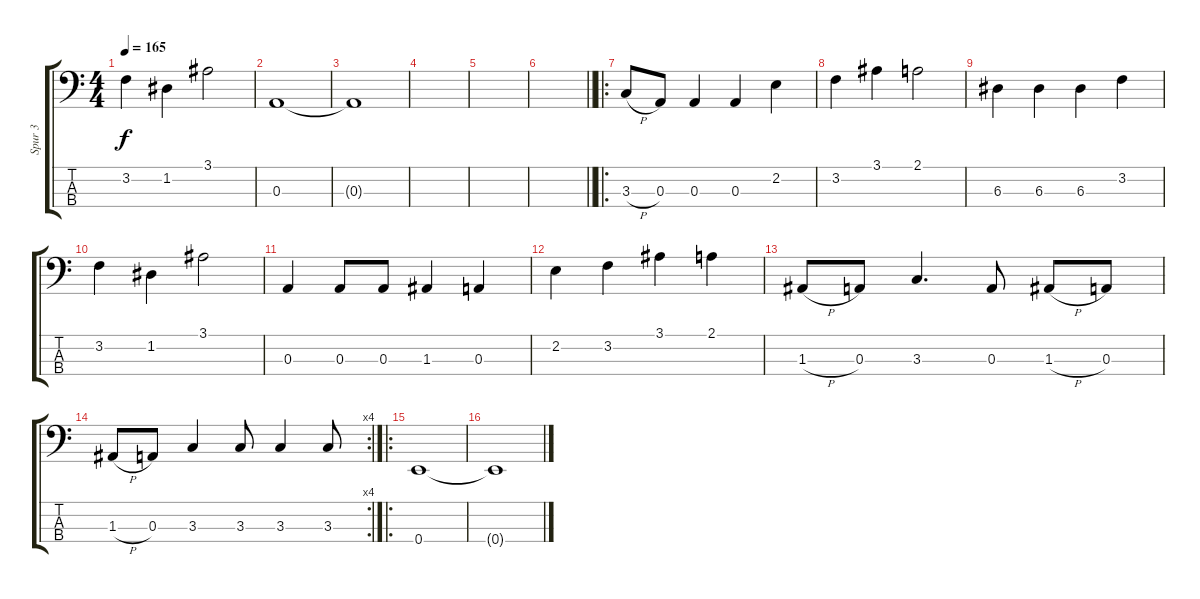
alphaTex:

\track ("Spur 3" "Spur 3") {instrument electricbasspick}
\staff {score tabs}
\tuning (G2 D2 A1 E1) {hide}
\ts (4 4)
\tempo 165
\clef f4
\ks c
3.2.4{dy f} 1.2.4 3.1.2 |
0.3.1 |
0.3{t}.1 |
|
|
\barLineRight lightlight
|
\ro
3.3{h}.8 0.3.8 0.3.4 0.3.4 2.2.4 |
3.2.4 3.1.4 2.1.2 |
6.3.4 6.3.4 6.3.4 3.2.4 |
3.2.4 1.2.4 3.1.2 |
0.3.4 0.3.8 0.3.8 1.3.4 0.3.4 |
2.2.4 3.2.4 3.1.4 2.1.4 |
1.3{h}.8 0.3.8 3.3.4{d} 0.3.8 1.3{h}.8 0.3.8 |
\rc 4
1.3{h}.8 0.3.8 3.3.4 3.3.8 3.3.4 3.3.8 |
\ro
0.4.1 |
0.4{t}.1
